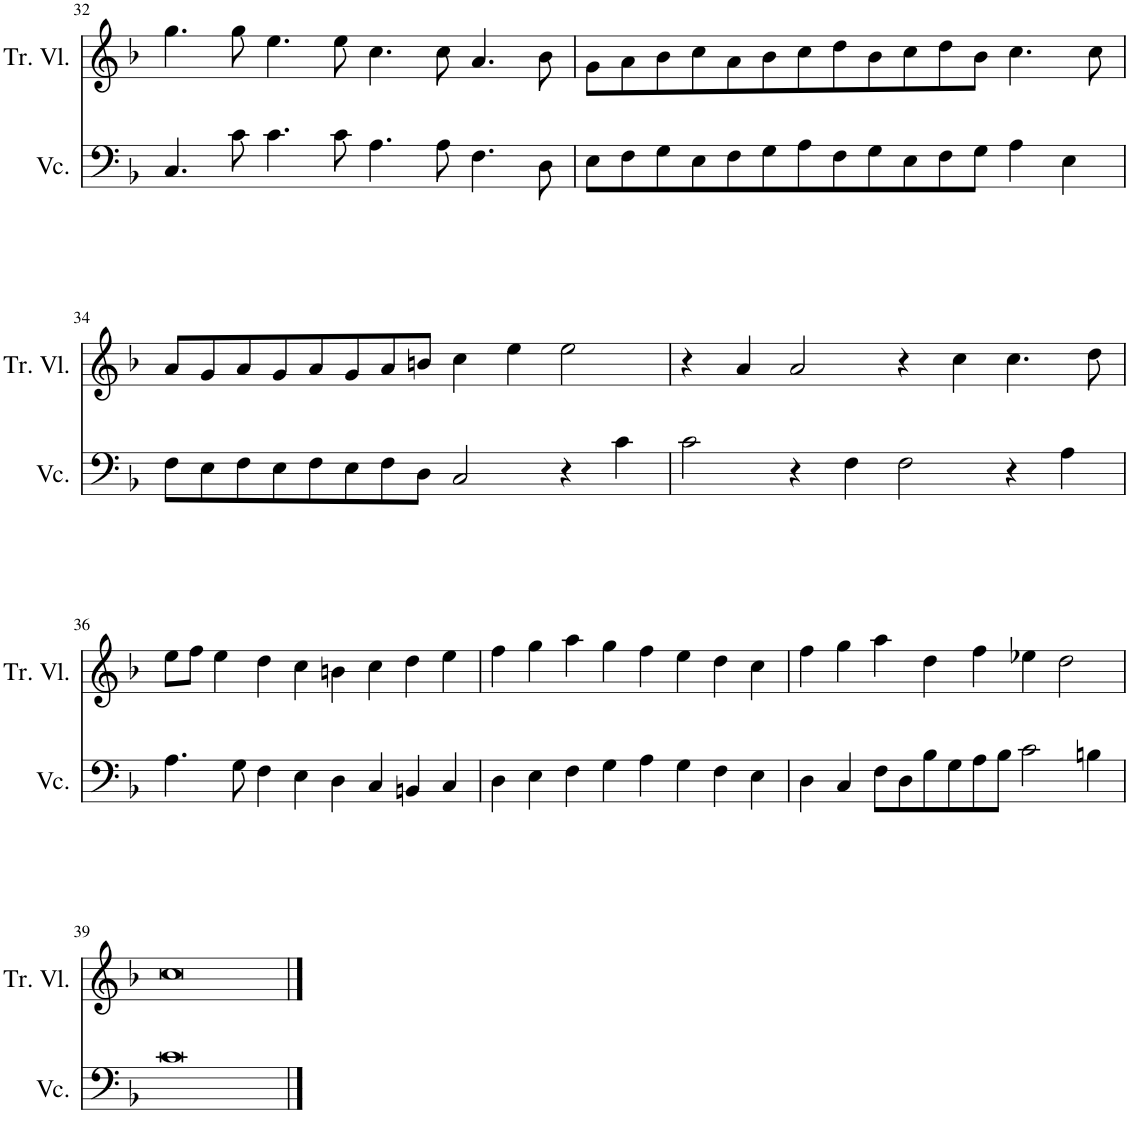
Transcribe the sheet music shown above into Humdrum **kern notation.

**kern	**kern
*part2	*part1
*staff2	*staff1
*I"チェロ	*I"ソプラノ ヴィオール
!!LO:PB:g=z
*clefF4	*clefG2
*k[b-]	*k[b-]
*M8/4	*M8/4
=32	=32
4.C/	4.gg\
8c\	8gg\
4.c\	4.ee\
8c\	8ee\
4.A\	4.cc\
8A\	8cc\
4.F\	4.a/
8D\	8b-\
=33	=33
8E\L	8g\L
8F\	8a\
8G\	8b-\
8E\	8cc\
8F\	8a\
8G\	8b-\
8A\	8cc\
8F\	8dd\
8G\	8b-\
8E\	8cc\
8F\	8dd\
8G\J	8b-\J
4A\	4.cc\
4E\	.
.	8cc\
!!LO:LB:g=z
=34	=34
8F\L	8a/L
8E\	8g/
8F\	8a/
8E\	8g/
8F\	8a/
8E\	8g/
8F\	8a/
8D\J	8bn/J
2C/	4cc\
.	4ee\
4r	2ee\
4c\	.
=35	=35
2c\	4r
.	4a/
4r	2a/
4F\	.
2F\	4r
.	4cc\
4r	4.cc\
4A\	.
.	8dd\
!!LO:LB:g=z
=36	=36
4.A\	8ee\L
.	8ff\J
.	4ee\
8G\	.
4F\	4dd\
4E\	4cc\
4D\	4bn\
4C/	4cc\
4BBn/	4dd\
4C/	4ee\
=37	=37
4D\	4ff\
4E\	4gg\
4F\	4aa\
4G\	4gg\
4A\	4ff\
4G\	4ee\
4F\	4dd\
4E\	4cc\
=38	=38
4D\	4ff\
4C/	4gg\
8F\L	4aa\
8D\	.
8B-\	4dd\
8G\	.
8A\	4ff\
8B-\J	.
2c\	4ee-X\
.	2dd\
4Bn\	.
!!LO:LB:g=z
=39	=39
0c	0cc
==	==
*-	*-
